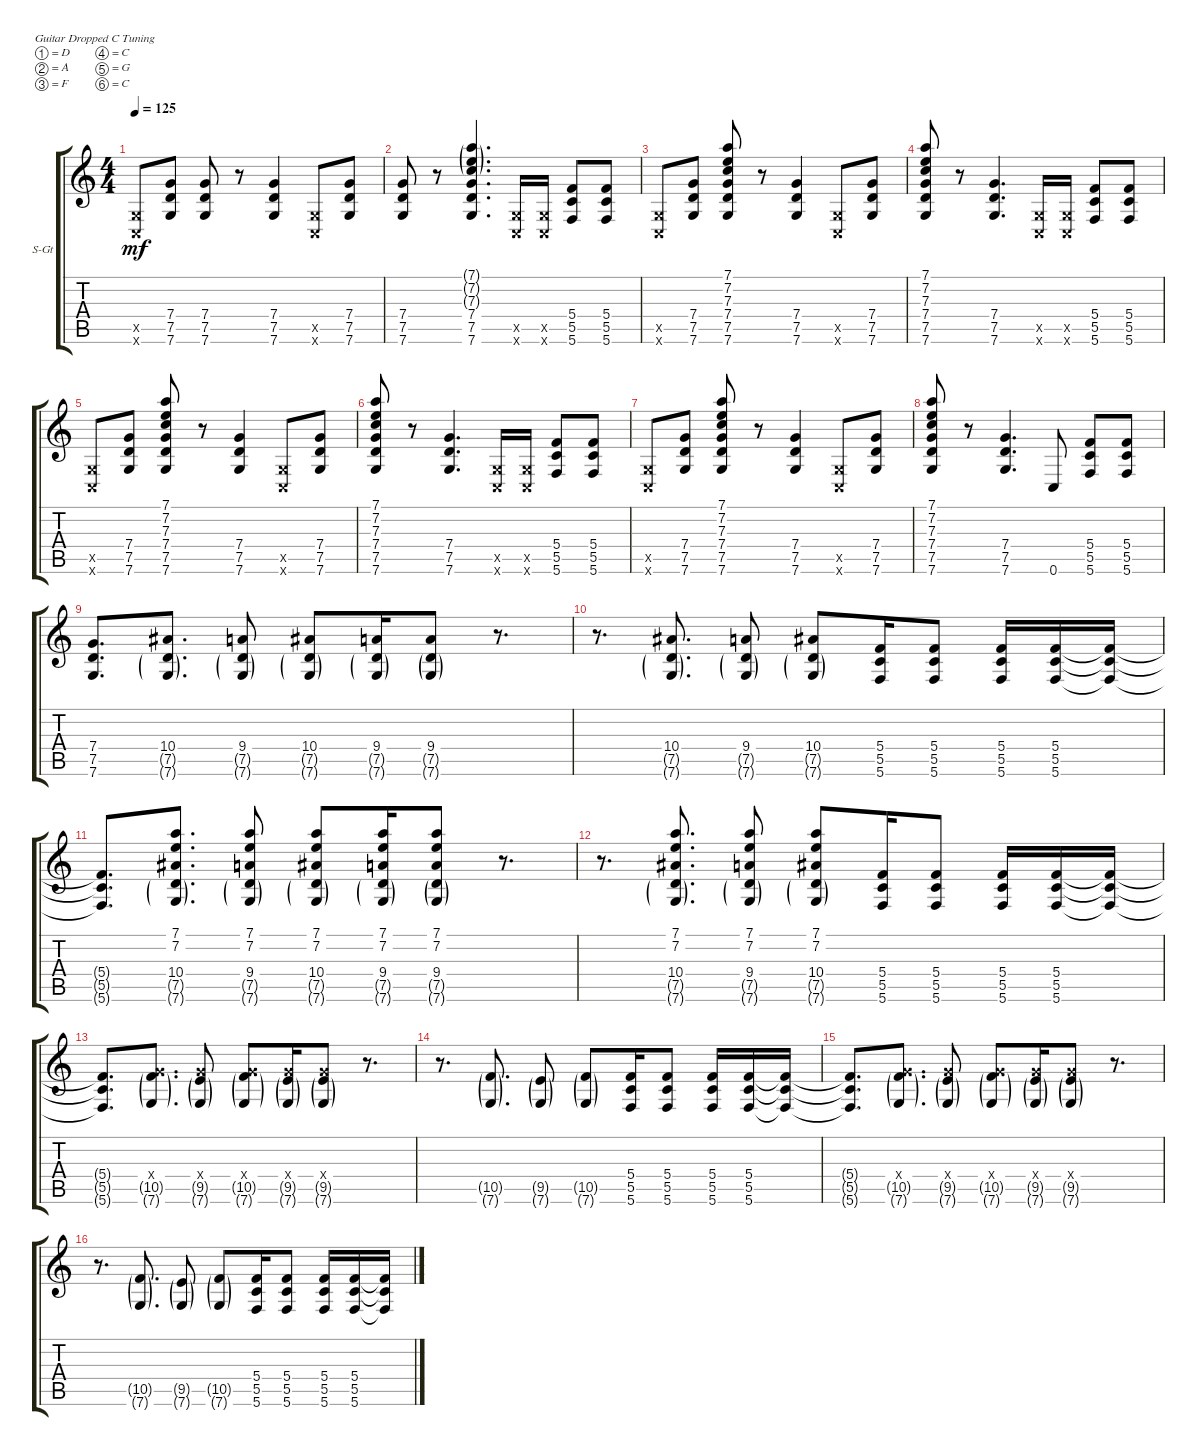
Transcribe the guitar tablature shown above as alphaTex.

\defaultSystemsLayout 4
\bracketExtendMode groupsimilarinstruments
\firstSystemTrackNameOrientation horizontal
\otherSystemsTrackNameOrientation horizontal
\track ("Steel Guitar" "S-Gt") {instrument acousticguitarsteel}
\staff {score tabs}
\tuning (D4 A3 F3 C3 G2 C2)
\ts (4 4)
\tempo 125
\clef g2
\ks c
(0.6{x} 0.5{x}).8{dy mf} (7.6 7.5 7.4).8 (7.6 7.4 7.5).8 r.8 (7.6 7.5 7.4).4 (0.5{x} 0.6{x}).8 (7.6 7.5 7.4).8 |
(7.4 7.5 7.6).8 r.8 (7.5 7.4 7.6 7.3{g} 7.2{g} 7.1{g}).4{d} (0.5{x} 0.6{x}).16 (0.6{x} 0.5{x}).16 (5.6 5.5 5.4).8 (5.6 5.5 5.4).8 |
(0.6{x} 0.5{x}).8 (7.6 7.5 7.4).8 (7.6 7.4 7.5 7.3 7.2 7.1).8 r.8 (7.6 7.5 7.4).4 (0.5{x} 0.6{x}).8 (7.6 7.5 7.4).8 |
(7.4 7.5 7.6 7.3 7.2 7.1).8 r.8 (7.5 7.4 7.6).4{d} (0.5{x} 0.6{x}).16 (0.6{x} 0.5{x}).16 (5.6 5.5 5.4).8 (5.6 5.5 5.4).8 |
(0.6{x} 0.5{x}).8 (7.6 7.5 7.4).8 (7.6 7.4 7.5 7.3 7.2 7.1).8 r.8 (7.6 7.5 7.4).4 (0.5{x} 0.6{x}).8 (7.6 7.5 7.4).8 |
(7.4 7.5 7.6 7.3 7.2 7.1).8 r.8 (7.5 7.4 7.6).4{d} (0.5{x} 0.6{x}).16 (0.6{x} 0.5{x}).16 (5.6 5.5 5.4).8 (5.6 5.5 5.4).8 |
(0.6{x} 0.5{x}).8 (7.6 7.5 7.4).8 (7.6 7.4 7.5 7.3 7.2 7.1).8 r.8 (7.6 7.5 7.4).4 (0.5{x} 0.6{x}).8 (7.6 7.5 7.4).8 |
(7.4 7.5 7.6 7.3 7.2 7.1).8 r.8 (7.5 7.4 7.6).4{d} 0.6.8 (5.6 5.5 5.4).8 (5.6 5.5 5.4).8 |
(7.6 7.5 7.4).8{d} (10.4 7.5{g} 7.6{g}).8{d} (9.4 7.5{g} 7.6{g}).8 (10.4 7.5{g} 7.6{g}).8 (9.4 7.5{g} 7.6{g}).16 (9.4 7.5{g} 7.6{g}).8 r.8{d} |
r.8{d} (10.4 7.5{g} 7.6{g}).8{d} (9.4 7.5{g} 7.6{g}).8 (10.4 7.5{g} 7.6{g}).8 (5.4 5.5 5.6).16 (5.4 5.5 5.6).8 (5.6 5.4 5.5).16 (5.4 5.5 5.6).16 (5.6{t} 5.5{t} 5.4{t}).16 |
(5.6{t} 5.5{t} 5.4{t}).8{d} (10.4 7.5{g} 7.6{g} 7.2 7.1).8{d} (9.4 7.5{g} 7.6{g} 7.2 7.1).8 (10.4 7.5{g} 7.6{g} 7.2 7.1).8 (9.4 7.5{g} 7.6{g} 7.2 7.1).16 (9.4 7.5{g} 7.6{g} 7.2 7.1).8 r.8{d} |
r.8{d} (10.4 7.5{g} 7.6{g} 7.1 7.2).8{d} (9.4 7.5{g} 7.6{g} 7.2 7.1).8 (10.4 7.5{g} 7.6{g} 7.1 7.2).8 (5.4 5.5 5.6).16 (5.4 5.5 5.6).8 (5.6 5.4 5.5).16 (5.4 5.5 5.6).16 (5.6{t} 5.5{t} 5.4{t}).16 |
(5.6{t} 5.5{t} 5.4{t}).8{d} (10.5{g} 7.6{g} 7.4{x}).8{d} (9.5{g} 7.6{g} 7.4{x}).8 (10.5{g} 7.6{g} 7.4{x}).8 (9.5{g} 7.6{g} 7.4{x}).16 (9.5{g} 7.6{g} 7.4{x}).8 r.8{d} |
r.8{d} (10.5{g} 7.6{g}).8{d} (9.5{g} 7.6{g}).8 (10.5{g} 7.6{g}).8 (5.4 5.5 5.6).16 (5.4 5.5 5.6).8 (5.6 5.4 5.5).16 (5.4 5.5 5.6).16 (5.6{t} 5.5{t} 5.4{t}).16 |
(5.6{t} 5.5{t} 5.4{t}).8{d} (10.5{g} 7.6{g} 7.4{x}).8{d} (9.5{g} 7.6{g} 7.4{x}).8 (10.5{g} 7.6{g} 7.4{x}).8 (9.5{g} 7.6{g} 7.4{x}).16 (9.5{g} 7.6{g} 7.4{x}).8 r.8{d} |
r.8{d} (10.5{g} 7.6{g}).8{d} (9.5{g} 7.6{g}).8 (10.5{g} 7.6{g}).8 (5.4 5.5 5.6).16 (5.4 5.5 5.6).8 (5.6 5.4 5.5).16 (5.4 5.5 5.6).16 (5.6{t} 5.5{t} 5.4{t}).16
